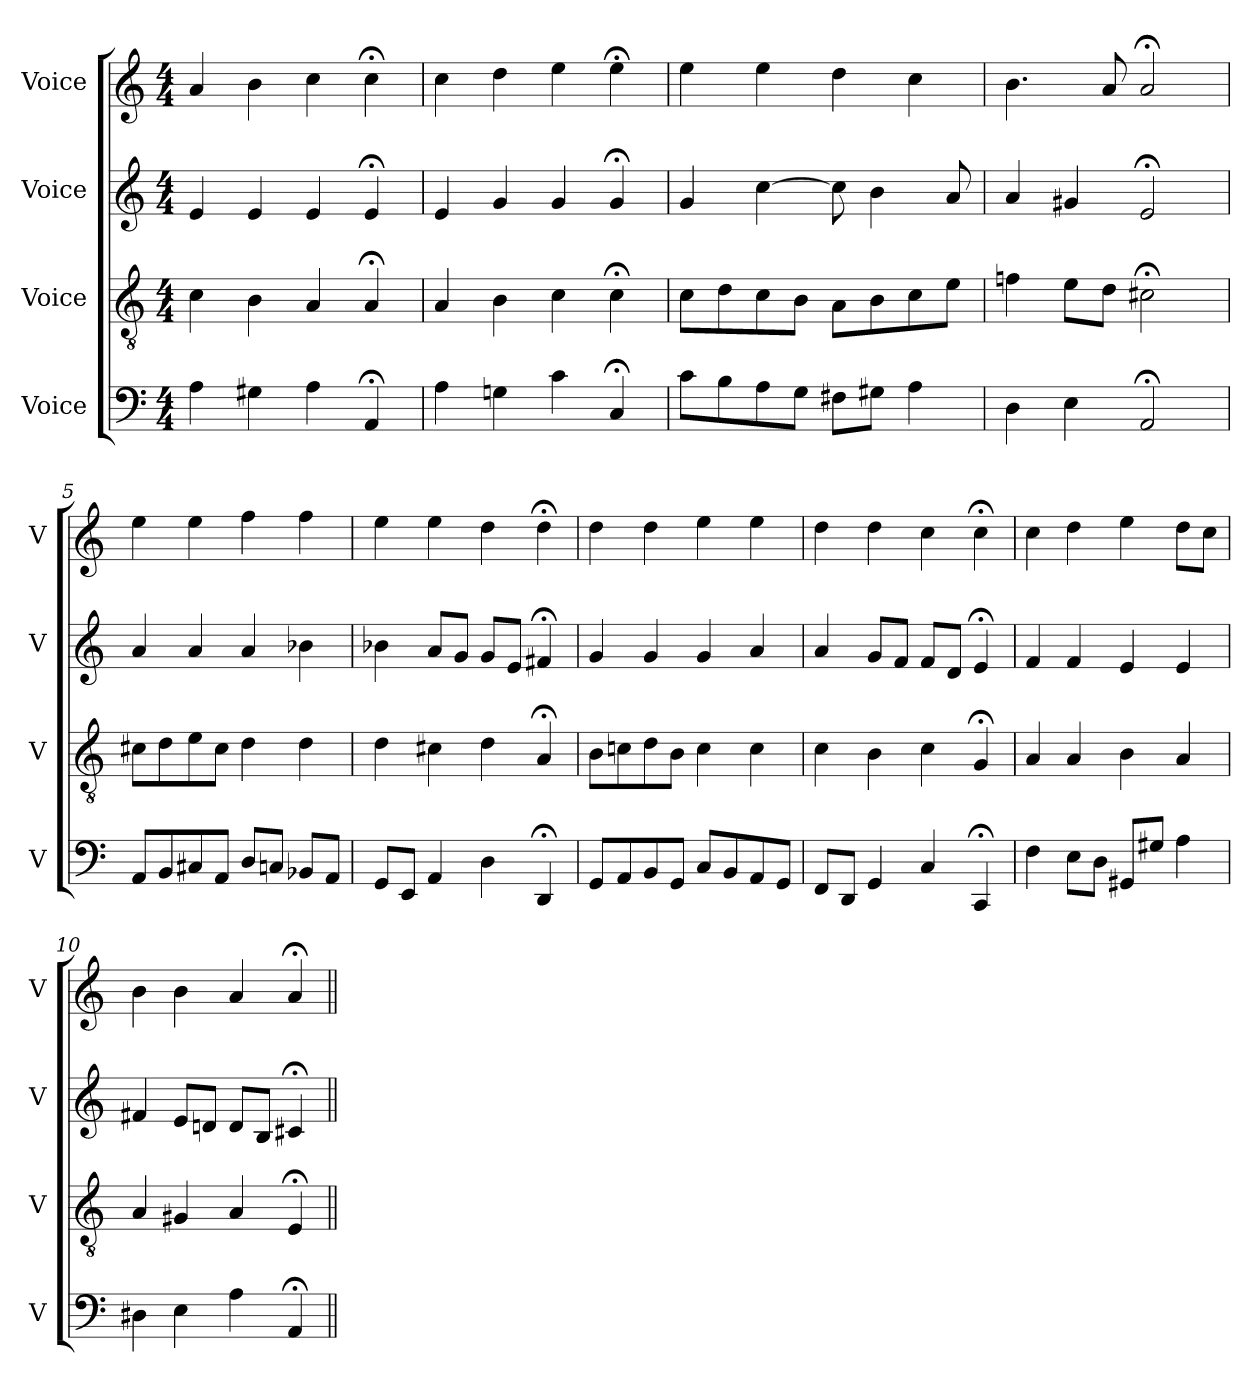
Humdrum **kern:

**kern	**kern	**kern	**kern
*part4	*part3	*part2	*part1
*staff4	*staff3	*staff2	*staff1
*I"Voice	*I"Voice	*I"Voice	*I"Voice
*I'V	*I'V	*I'V	*I'V
*clefF4	*clefGv2	*clefG2	*clefG2
*k[]	*k[]	*k[]	*k[]
*M4/4	*M4/4	*M4/4	*M4/4
*MM100	*MM100	*MM100	*MM100
=1	=1	=1	=1
4A\	4c\	4e/	4a/
4G#X\	4B\	4e/	4b\
4A\	4A/	4e/	4cc\
4AA;/	4A;/	4e;/	4cc;\
=2	=2	=2	=2
4A\	4A/	4e/	4cc\
4Gn\	4B\	4g/	4dd\
4c\	4c\	4g/	4ee\
4C;/	4c;\	4g;/	4ee;\
=3	=3	=3	=3
8c\L	8c\L	4g/	4ee\
8B\	8d\	.	.
8A\	8c\	[4cc\	4ee\
8G\J	8B\J	.	.
8F#X\L	8A\L	8cc\]	4dd\
8G#X\J	8B\	4b\	.
4A\	8c\	.	4cc\
.	8e\J	8a/	.
=4	=4	=4	=4
4D\	4fn\	4a/	4.b\
4E\	8e\L	4g#X/	.
.	8d\J	.	8a/
2AA;/	2c#X;\	2e;/	2a;/
!!LO:LB:g=z
=5	=5	=5	=5
8AA/L	8c#X\L	4a/	4ee\
8BB/	8d\	.	.
8C#X/	8e\	4a/	4ee\
8AA/J	8c#\J	.	.
8D/L	4d\	4a/	4ff\
8Cn/J	.	.	.
8BB-X/L	4d\	4b-X\	4ff\
8AA/J	.	.	.
=6	=6	=6	=6
8GG/L	4d\	4b-X\	4ee\
8EE/J	.	.	.
4AA/	4c#X\	8a/L	4ee\
.	.	8g/J	.
4D\	4d\	8g/L	4dd\
.	.	8e/J	.
4DD;/	4A;/	4f#X;/	4dd;\
=7	=7	=7	=7
8GG/L	8B\L	4g/	4dd\
8AA/	8cn\	.	.
8BB/	8d\	4g/	4dd\
8GG/J	8B\J	.	.
8C/L	4c\	4g/	4ee\
8BB/	.	.	.
8AA/	4c\	4a/	4ee\
8GG/J	.	.	.
=8	=8	=8	=8
8FF/L	4c\	4a/	4dd\
8DD/J	.	.	.
4GG/	4B\	8g/L	4dd\
.	.	8f/J	.
4C/	4c\	8f/L	4cc\
.	.	8d/J	.
4CC;/	4G;/	4e;/	4cc;\
!!LO:LB:g=z
=9	=9	=9	=9
4F\	4A/	4f/	4cc\
8E\L	4A/	4f/	4dd\
8D\J	.	.	.
8GG#X/L	4B\	4e/	4ee\
8G#X/J	.	.	.
4A\	4A/	4e/	8dd\L
.	.	.	8cc\J
=10	=10	=10	=10
4D#X\	4A/	4f#X/	4b\
4E\	4G#X/	8e/L	4b\
.	.	8dn/J	.
4A\	4A/	8d/L	4a/
.	.	8B/J	.
4AA;/	4E;/	4c#X;/	4a;/
=||	=||	=||	=||
*-	*-	*-	*-
